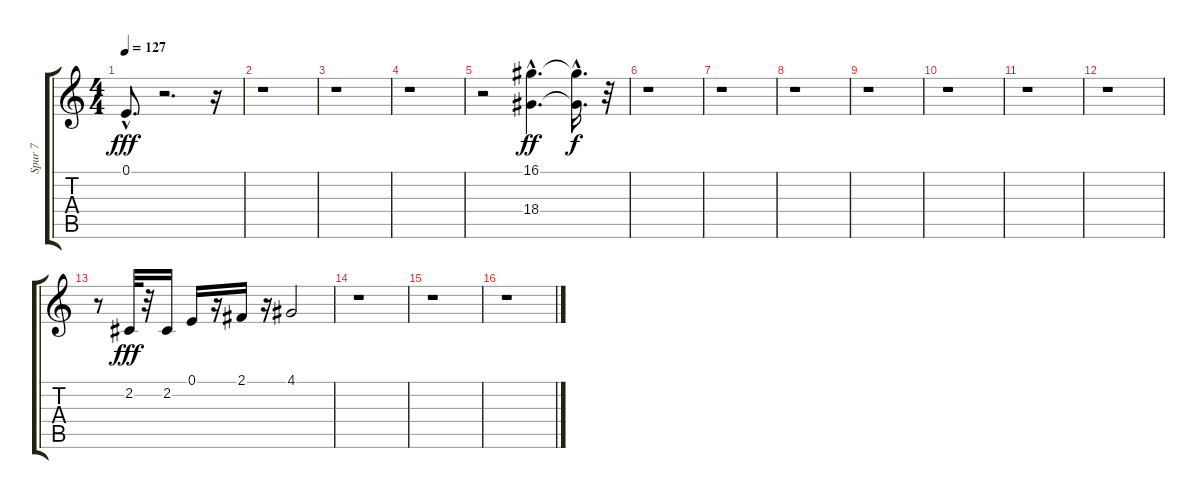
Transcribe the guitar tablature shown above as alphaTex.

\track ("Spur 7" "Spur 7") {instrument orchestrahit}
\staff {score tabs}
\tuning (E4 B3 G3 D3 A2 E2) {hide}
\ts (4 4)
\tempo 127
\clef g2
\ks c
0.1{hac}.8{d dy fff} r.2{d} r.16 |
r.1 |
r.1 |
r.1 |
r.2 (16.1{hac} 18.4{hac}).4{d dy ff} (16.1{hac t} 18.4{hac t}).16{d dy f} r.32 |
r.1 |
r.1 |
r.1 |
r.1 |
r.1 |
r.1 |
r.1 |
r.8 2.2.32{dy fff} r.32 2.2.16 0.1.16 r.16 2.1.16 r.16 4.1.2 |
r.1 |
r.1 |
r.1
